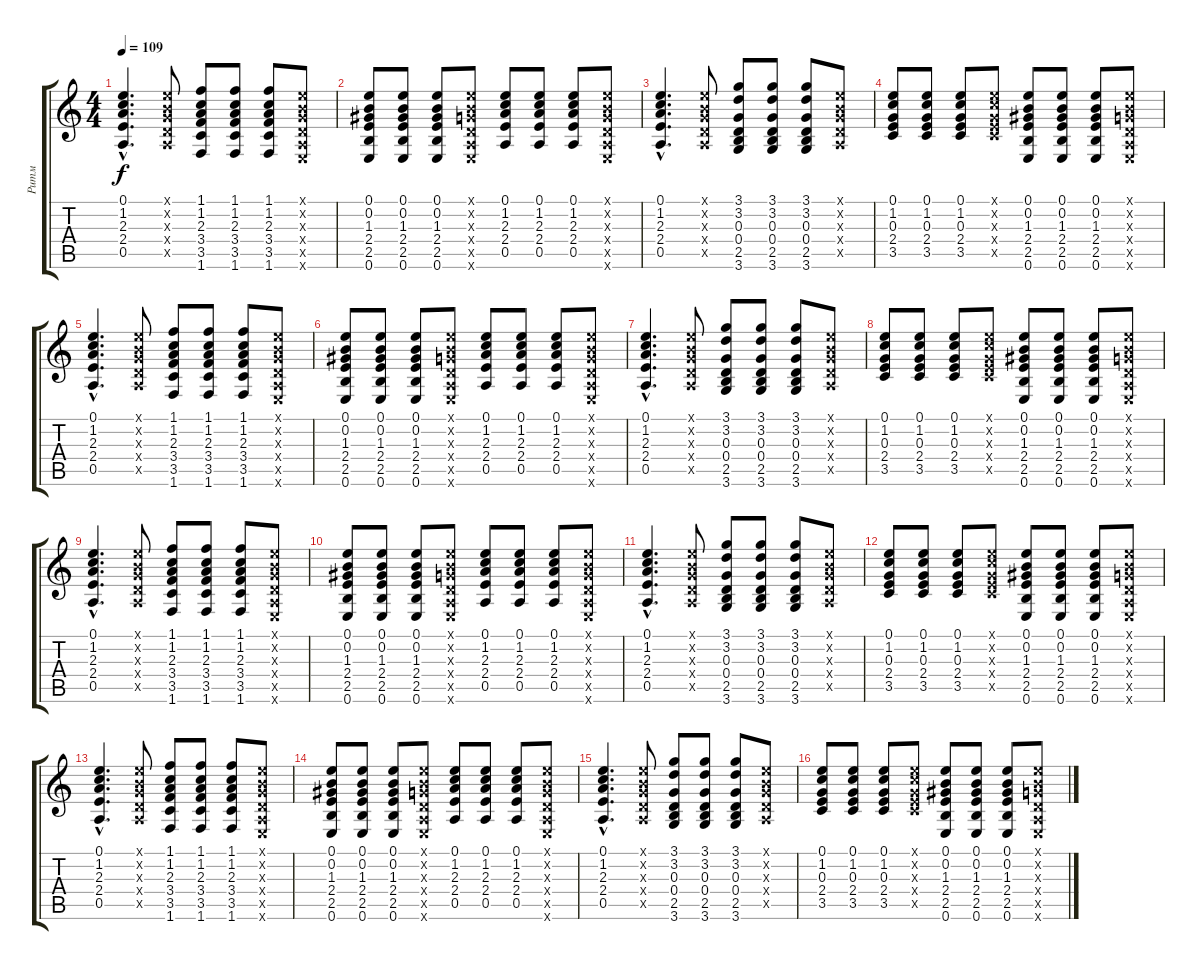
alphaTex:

\track ("Ритм" "Ритм") {instrument acousticguitarsteel}
\staff {score tabs}
\tuning (E4 B3 G3 D3 A2 E2) {hide}
\ts (4 4)
\tempo 109
\clef g2
\ks c
(0.1{hac} 1.2{hac} 2.3{hac} 2.4{hac} 0.5{hac}).4{d dy f} (0.1{x} 0.2{x} 0.3{x} 0.4{x} 0.5{x}).8 (1.1 1.2 2.3 3.4 3.5 1.6).8 (1.1 1.2 2.3 3.4 3.5 1.6).8 (1.1 1.2 2.3 3.4 3.5 1.6).8 (0.1{x} 0.2{x} 0.3{x} 0.4{x} 0.5{x} 0.6{x}).8 |
(0.1 0.2 1.3 2.4 2.5 0.6).8 (0.1 0.2 1.3 2.4 2.5 0.6).8 (0.1 0.2 1.3 2.4 2.5 0.6).8 (0.1{x} 0.2{x} 0.3{x} 0.4{x} 0.5{x} 0.6{x}).8 (0.1 1.2 2.3 2.4 0.5).8 (0.1 1.2 2.3 2.4 0.5).8 (0.1 1.2 2.3 2.4 0.5).8 (0.1{x} 0.2{x} 0.3{x} 0.4{x} 0.5{x} 0.6{x}).8 |
(0.1{hac} 1.2{hac} 2.3{hac} 2.4{hac} 0.5{hac}).4{d} (0.1{x} 0.2{x} 0.3{x} 0.4{x} 0.5{x}).8 (3.1 3.2 0.3 0.4 2.5 3.6).8 (3.1 3.2 0.3 0.4 2.5 3.6).8 (3.1 3.2 0.3 0.4 2.5 3.6).8 (0.1{x} 0.2{x} 0.3{x} 0.4{x} 0.5{x}).8 |
(0.1 1.2 0.3 2.4 3.5).8 (0.1 1.2 0.3 2.4 3.5).8 (0.1 1.2 0.3 2.4 3.5).8 (0.1{x} 1.2{x} 0.3{x} 2.4{x} 3.5{x}).8 (0.1 0.2 1.3 2.4 2.5 0.6).8 (0.1 0.2 1.3 2.4 2.5 0.6).8 (0.1 0.2 1.3 2.4 2.5 0.6).8 (0.1{x} 0.2{x} 0.3{x} 0.4{x} 0.5{x} 0.6{x}).8 |
(0.1{hac} 1.2{hac} 2.3{hac} 2.4{hac} 0.5{hac}).4{d} (0.1{x} 0.2{x} 0.3{x} 0.4{x} 0.5{x}).8 (1.1 1.2 2.3 3.4 3.5 1.6).8 (1.1 1.2 2.3 3.4 3.5 1.6).8 (1.1 1.2 2.3 3.4 3.5 1.6).8 (0.1{x} 0.2{x} 0.3{x} 0.4{x} 0.5{x} 0.6{x}).8 |
(0.1 0.2 1.3 2.4 2.5 0.6).8 (0.1 0.2 1.3 2.4 2.5 0.6).8 (0.1 0.2 1.3 2.4 2.5 0.6).8 (0.1{x} 0.2{x} 0.3{x} 0.4{x} 0.5{x} 0.6{x}).8 (0.1 1.2 2.3 2.4 0.5).8 (0.1 1.2 2.3 2.4 0.5).8 (0.1 1.2 2.3 2.4 0.5).8 (0.1{x} 0.2{x} 0.3{x} 0.4{x} 0.5{x} 0.6{x}).8 |
(0.1{hac} 1.2{hac} 2.3{hac} 2.4{hac} 0.5{hac}).4{d} (0.1{x} 0.2{x} 0.3{x} 0.4{x} 0.5{x}).8 (3.1 3.2 0.3 0.4 2.5 3.6).8 (3.1 3.2 0.3 0.4 2.5 3.6).8 (3.1 3.2 0.3 0.4 2.5 3.6).8 (0.1{x} 0.2{x} 0.3{x} 0.4{x} 0.5{x}).8 |
(0.1 1.2 0.3 2.4 3.5).8 (0.1 1.2 0.3 2.4 3.5).8 (0.1 1.2 0.3 2.4 3.5).8 (0.1{x} 1.2{x} 0.3{x} 2.4{x} 3.5{x}).8 (0.1 0.2 1.3 2.4 2.5 0.6).8 (0.1 0.2 1.3 2.4 2.5 0.6).8 (0.1 0.2 1.3 2.4 2.5 0.6).8 (0.1{x} 0.2{x} 0.3{x} 0.4{x} 0.5{x} 0.6{x}).8 |
(0.1{hac} 1.2{hac} 2.3{hac} 2.4{hac} 0.5{hac}).4{d} (0.1{x} 0.2{x} 0.3{x} 0.4{x} 0.5{x}).8 (1.1 1.2 2.3 3.4 3.5 1.6).8 (1.1 1.2 2.3 3.4 3.5 1.6).8 (1.1 1.2 2.3 3.4 3.5 1.6).8 (0.1{x} 0.2{x} 0.3{x} 0.4{x} 0.5{x} 0.6{x}).8 |
(0.1 0.2 1.3 2.4 2.5 0.6).8 (0.1 0.2 1.3 2.4 2.5 0.6).8 (0.1 0.2 1.3 2.4 2.5 0.6).8 (0.1{x} 0.2{x} 0.3{x} 0.4{x} 0.5{x} 0.6{x}).8 (0.1 1.2 2.3 2.4 0.5).8 (0.1 1.2 2.3 2.4 0.5).8 (0.1 1.2 2.3 2.4 0.5).8 (0.1{x} 0.2{x} 0.3{x} 0.4{x} 0.5{x} 0.6{x}).8 |
(0.1{hac} 1.2{hac} 2.3{hac} 2.4{hac} 0.5{hac}).4{d} (0.1{x} 0.2{x} 0.3{x} 0.4{x} 0.5{x}).8 (3.1 3.2 0.3 0.4 2.5 3.6).8 (3.1 3.2 0.3 0.4 2.5 3.6).8 (3.1 3.2 0.3 0.4 2.5 3.6).8 (0.1{x} 0.2{x} 0.3{x} 0.4{x} 0.5{x}).8 |
(0.1 1.2 0.3 2.4 3.5).8 (0.1 1.2 0.3 2.4 3.5).8 (0.1 1.2 0.3 2.4 3.5).8 (0.1{x} 1.2{x} 0.3{x} 2.4{x} 3.5{x}).8 (0.1 0.2 1.3 2.4 2.5 0.6).8 (0.1 0.2 1.3 2.4 2.5 0.6).8 (0.1 0.2 1.3 2.4 2.5 0.6).8 (0.1{x} 0.2{x} 0.3{x} 0.4{x} 0.5{x} 0.6{x}).8 |
(0.1{hac} 1.2{hac} 2.3{hac} 2.4{hac} 0.5{hac}).4{d} (0.1{x} 0.2{x} 0.3{x} 0.4{x} 0.5{x}).8 (1.1 1.2 2.3 3.4 3.5 1.6).8 (1.1 1.2 2.3 3.4 3.5 1.6).8 (1.1 1.2 2.3 3.4 3.5 1.6).8 (0.1{x} 0.2{x} 0.3{x} 0.4{x} 0.5{x} 0.6{x}).8 |
(0.1 0.2 1.3 2.4 2.5 0.6).8 (0.1 0.2 1.3 2.4 2.5 0.6).8 (0.1 0.2 1.3 2.4 2.5 0.6).8 (0.1{x} 0.2{x} 0.3{x} 0.4{x} 0.5{x} 0.6{x}).8 (0.1 1.2 2.3 2.4 0.5).8 (0.1 1.2 2.3 2.4 0.5).8 (0.1 1.2 2.3 2.4 0.5).8 (0.1{x} 0.2{x} 0.3{x} 0.4{x} 0.5{x} 0.6{x}).8 |
(0.1{hac} 1.2{hac} 2.3{hac} 2.4{hac} 0.5{hac}).4{d} (0.1{x} 0.2{x} 0.3{x} 0.4{x} 0.5{x}).8 (3.1 3.2 0.3 0.4 2.5 3.6).8 (3.1 3.2 0.3 0.4 2.5 3.6).8 (3.1 3.2 0.3 0.4 2.5 3.6).8 (0.1{x} 0.2{x} 0.3{x} 0.4{x} 0.5{x}).8 |
(0.1 1.2 0.3 2.4 3.5).8 (0.1 1.2 0.3 2.4 3.5).8 (0.1 1.2 0.3 2.4 3.5).8 (0.1{x} 1.2{x} 0.3{x} 2.4{x} 3.5{x}).8 (0.1 0.2 1.3 2.4 2.5 0.6).8 (0.1 0.2 1.3 2.4 2.5 0.6).8 (0.1 0.2 1.3 2.4 2.5 0.6).8 (0.1{x} 0.2{x} 0.3{x} 0.4{x} 0.5{x} 0.6{x}).8
